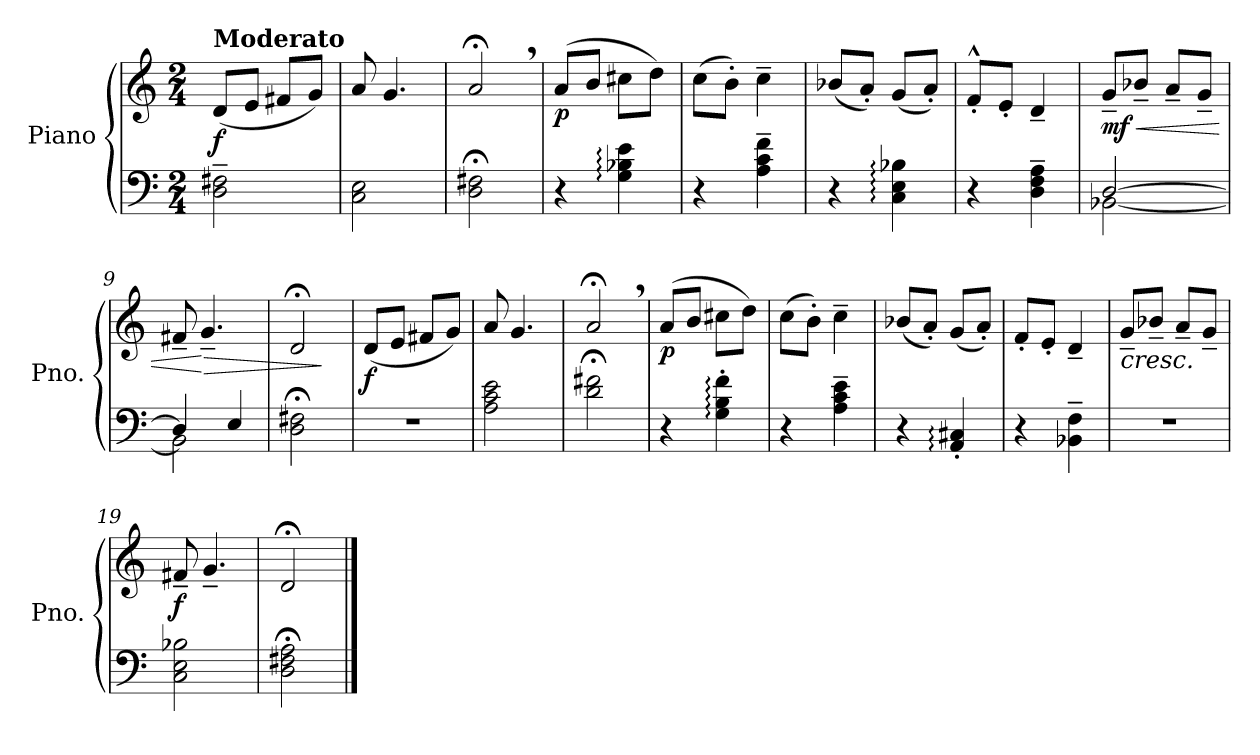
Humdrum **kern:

**kern	**kern	**dynam
*part1	*part1	*part1
*staff2	*staff1	*staff1/2
*I"Piano	*	*
*I'Pno.	*	*
*clefF4	*clefG2	*
*k[]	*k[]	*
*M2/4	*M2/4	*
=1	=1	=1
!	!LO:TX:a:B:t=Moderato	!
!	!	!LO:DY:b
2D\~ 2F#X\~	(<8d/L	f
.	8e/J	.
.	8f#X/L	.
.	8g/J)	.
=2	=2	=2
2C\ 2E\	8a/	.
.	4.g/	.
=3	=3	=3
2D\;< 2F#X\;<	2a;<,/	.
=4	=4	=4
!	!	!LO:DY:b
4r	(>8a/L	p
.	8b/J	.
4G\: 4B-X\: 4e\:	8cc#X\L	.
.	8dd\J)	.
=5	=5	=5
4r	(>8cc\L	.
.	8b'\J)	.
4A\~ 4c\~ 4f\~	4cc~\	.
=6	=6	=6
4r	(<8b-X/L	.
.	8a'/J)	.
4C\: 4E\: 4B-X\:	(<8g/L	.
.	8a'/J)	.
=7	=7	=7
4r	8f'^^/L	.
.	8e'/J	.
4D\~ 4F\~ 4A\~	4d~/	.
=8	=8	=8
*^	*	*
!	!	!	!LO:HP:b
!	!	!	!LO:DY:n=1:b
[2D/	[2BB-X\	8g~/L	< mf
.	.	8b-X~/J	.
.	.	8a~/L	.
.	.	8g~/J	.
=9	=9	=9	=9
4D/]	2BB-\]	8f#X~/	.
!	!	!	!LO:HP:n=1:b
.	.	4.g~/	[ >
4E/	.	.	.
*v	*v	*	*
=10	=10	=10
2D\;< 2F#X\;<	2d;</	.
.	.	]
!!LO:LB:g=z
=11	=11	=11
!	!	!LO:DY:b
2r	(<8d/L	f
.	8e/J	.
.	8f#X/L	.
.	8g/J)	.
=12	=12	=12
2A\ 2c\ 2e\	8a/	.
.	4.g/	.
=13	=13	=13
2d\;< 2f#X\;<	2a;<,/	.
=14	=14	=14
!	!	!LO:DY:b
4r	(>8a/L	p
.	8b/J	.
4G\:' 4B\:' 4f\:'	8cc#X\L	.
.	8dd\J)	.
=15	=15	=15
4r	(>8cc\L	.
.	8b'\J)	.
4A\~ 4c\~ 4e\~	4cc~\	.
=16	=16	=16
4r	(<8b-X/L	.
.	8a'/J)	.
4AA/:' 4C#X/:'	(<8g/L	.
.	8a'/J)	.
=17	=17	=17
4r	8f'/L	.
.	8e'/J	.
4BB-X\~ 4F\~	4d~/	.
=18	=18	=18
!	!LO:TX:b:i:t=cresc.	!
2r	8g~/L	.
.	8b-X~/J	.
.	8a~/L	.
.	8g~/J	.
=19	=19	=19
!	!	!LO:DY:b
2C\ 2E\ 2B-X\	8f#X~/	f
.	4.g~/	.
=20	=20	=20
2D\;< 2F#X\;< 2A\;<	2d;</	.
==	==	==
*-	*-	*-
